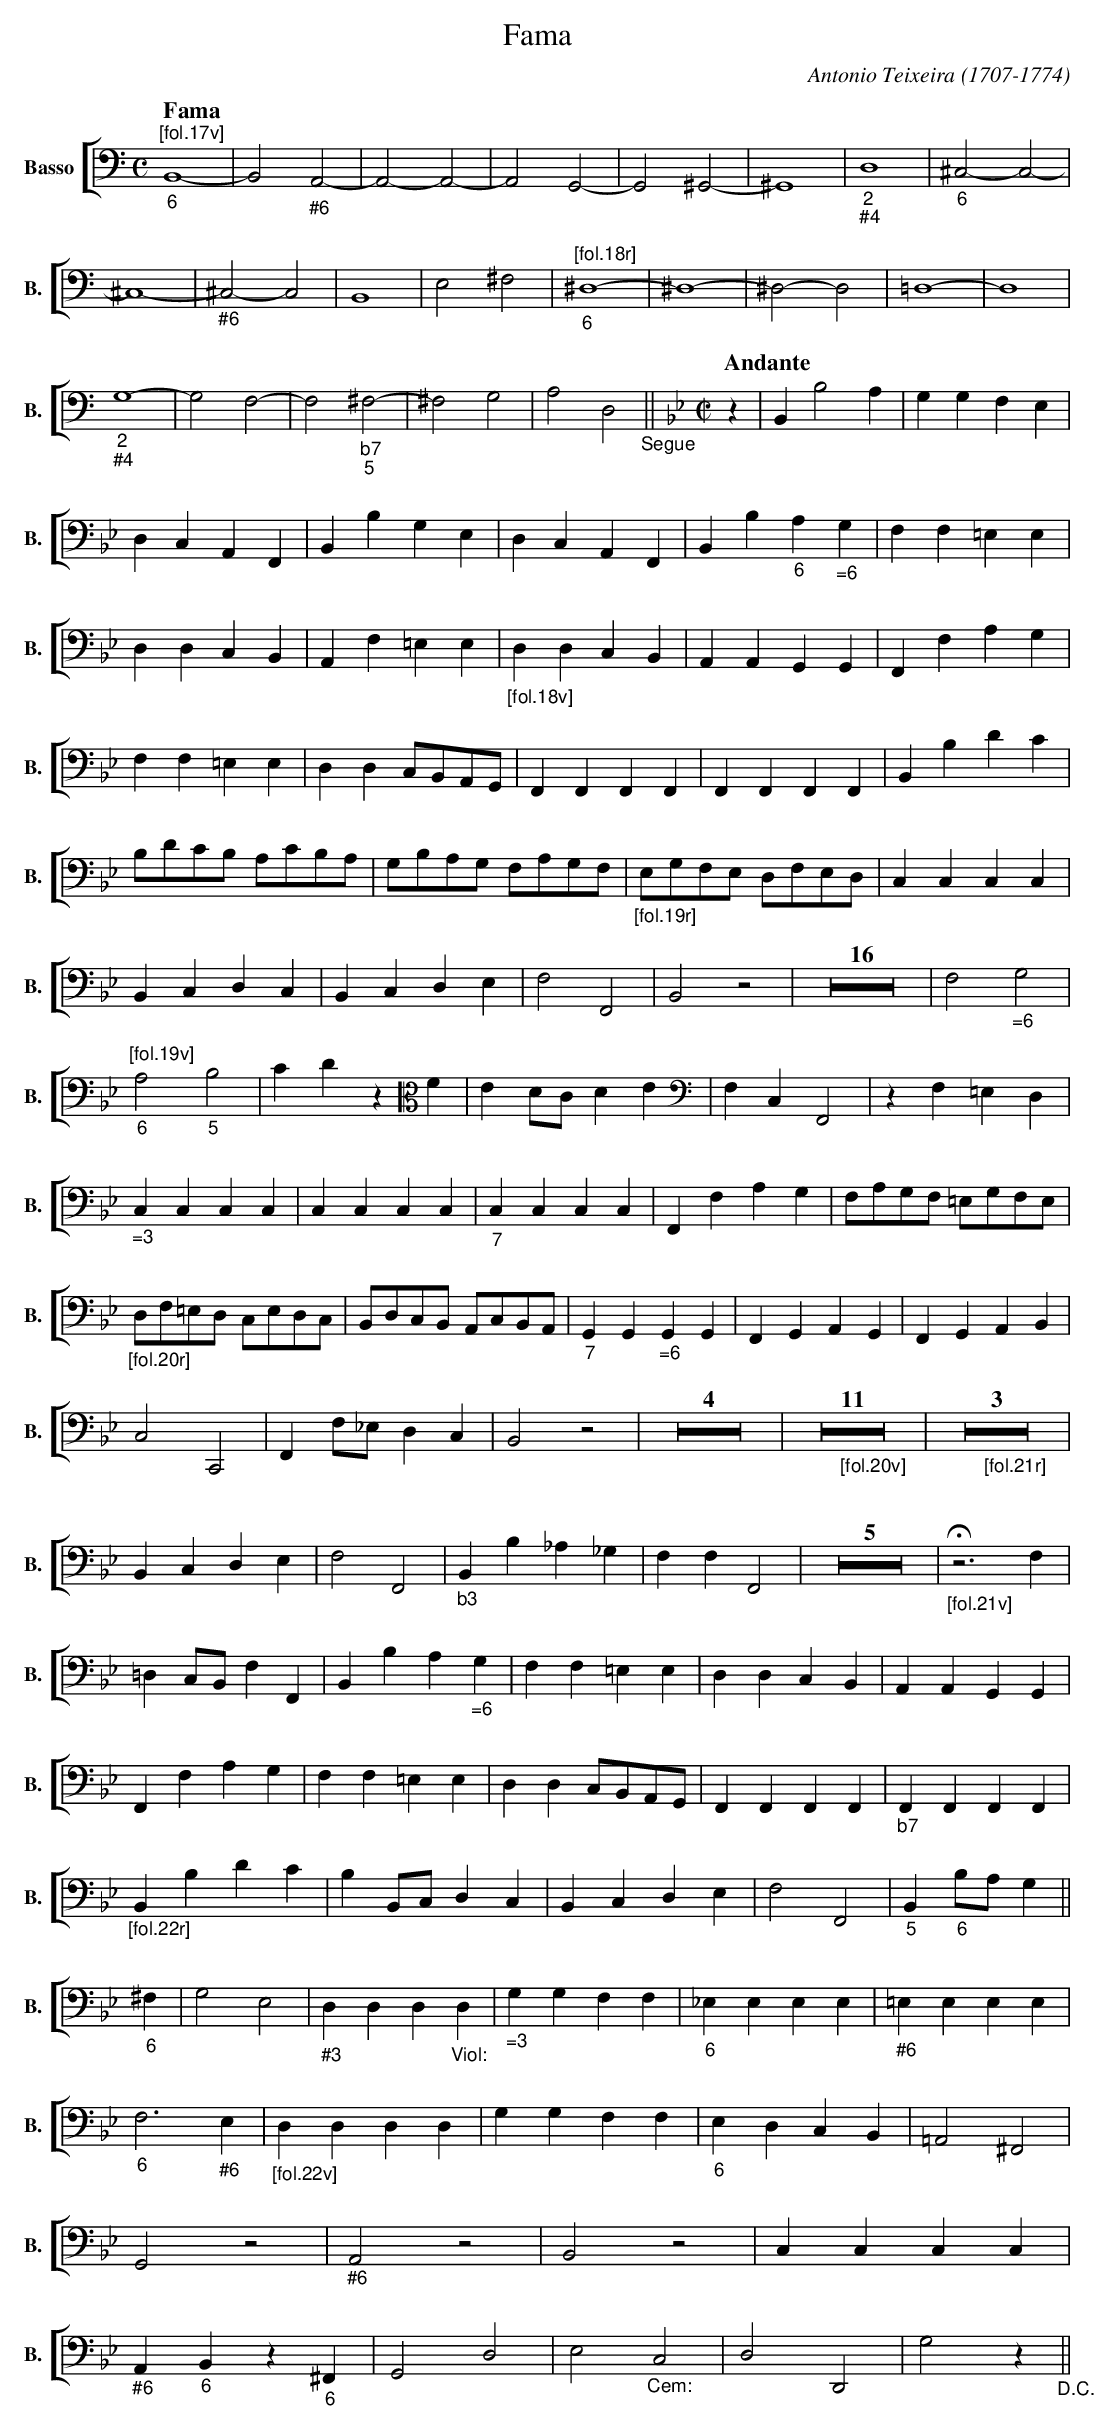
X:1
T:Fama
C:Antonio Teixeira (1707-1774)
M:C
L:1/4
K:C
V: 9 clef=bass name="Basso" sname="B."
%%staves [ 9 ]
[Q: "Fama"] \
"^[fol.17v]" B,,4 -| B,,2 A,,2 -| A,,2-A,,2-| A,,2 G,,2 -| G,,2 ^G,,2 -| ^G,,4 | \
d: "_6" *"_\#6"
     D,4 | ^C,2-C,2 -| ^C,4 -| ^C,2-C,2 | B,,4 | E,2 ^F,2 | \
d: "_2;\#4" "_6"**"_\#6"
"^[fol.18r]" ^D,4 -| ^D,4 -| ^D,2-D,2 | =D,4 -| D,4 | G,4 -| G,2 F,2 -| F,2 ^F,2 -| ^F,2 G,2 | A,2 D,2 "_Segue" ||  \
d: "_6"*****"_2;\#4"***"_\b7;5"
[M:C|] [K:Bb] [Q: "Andante"] z | B,,B,2A,|G,G,F,E,| D,C,A,,F,, | B,,B,G,E, | \
    D,C,A,,F,,| B,,B,A,G, | F,F,=E,E,|D,D,C,B,,| A,,F,=E,E,| \
d: ****** "_6""_\=6"
"_[fol.18v]" D,D,C,B,,| A,,A,,G,,G,, | F,,F,A,G, | F,F,=E,E,| D,D, C,/B,,/A,,/G,,/ | F,,F,,F,,F,,|F,,F,,F,,F,,| \
    B,,B,DC| B,/D/C/B,/ A,/C/B,/A,/ | G,/B,/A,/G,/ F,/A,/G,/F,/ | \
"_[fol.19r]" E,/G,/F,/E,/ D,/F,/E,/D,/ | C,C,C,C, | \
     B,,C,D,C,|B,,C,D,E,|F,2F,,2|B,,2z2| Z16 | F,2G,2 | \
d: ************"_\=6"
"^[fol.19v]" A,2B,2 | CDz [K:alto]F|ED/C/DE |[K:bass]F,C,F,,2|zF,=E,D,| \
d: "_6" "_5"
     C,C,C,C,|C,C,C,C,|C,C,C,C,|F,,F,A,G, | F,/A,/G,/F,/ =E,/G,/F,/E,/ | \
d: "_\=3" *******"_7"
 "_[fol.20r]"  D,/F,/=E,/D,/ C,/E,/D,/C,/ | B,,/D,/C,/B,,/ A,,/C,/B,,/A,,/ | G,,G,,G,,G,, | \
d: **************** "_7" *"_\=6"
     F,,G,,A,,G,, | F,,G,,A,,B,, | C,2C,,2 | F,,F,/_E,/D,C,| B,,2z2| Z4 | \
"_[fol.20v]" Z11 | \
"_[fol.21r]" Z3 | B,,C,D,E,|F,2F,,2|B,,B,_A,_G,| F,F,F,,2 | Z5 | \
d: ****** "_\b3"
"_[fol.21v]" !fermata!z3F,| =D,C,/B,,/F,F,,| B,,B,A,G,|F,F,=E,E,| D,D,C,B,,| A,,A,,G,,G,,| \
d: *********"_\=6"
     F,,F,A,G,| F,F,=E,E,| D,D,C,/B,,/A,,/G,,/ | F,,F,,F,,F,,| F,,F,,F,,F,, | \
d: ****************** "_\b7"
"_[fol.22r]" B,,B,DC|B,B,,/C,/D,C,|B,,C,D,E,| F,2F,,2| B,,B,/A,/G,|| ^F, | \
d: *************** "_5" "_6" ** "_6"
     G,2E,2 | D,D,D,"_Viol:"D,| G,G,F,F,|_E,E,E,E,| =E,E,E,E,|F,2>E,2| \
d: ** "_\#3" *** "_\=3" *** "_6"*** "_\#6" *** "_6" "_\#6"
"_[fol.22v]" D,D,D,D,| G,G,F,F,| E,D,C,B,,|=A,,2^F,,2|G,,2z2|A,,2z2| B,,2z2|C,C,C,C,| \
d: **** **** "_6" ****** "_\#6"
     A,,B,,z^F,,| G,,2D,2|E,2"_Cem:"C,2|D,2D,,2| G,2z"_D.C."|| \
d: "_\#6" "_6" "_6"
